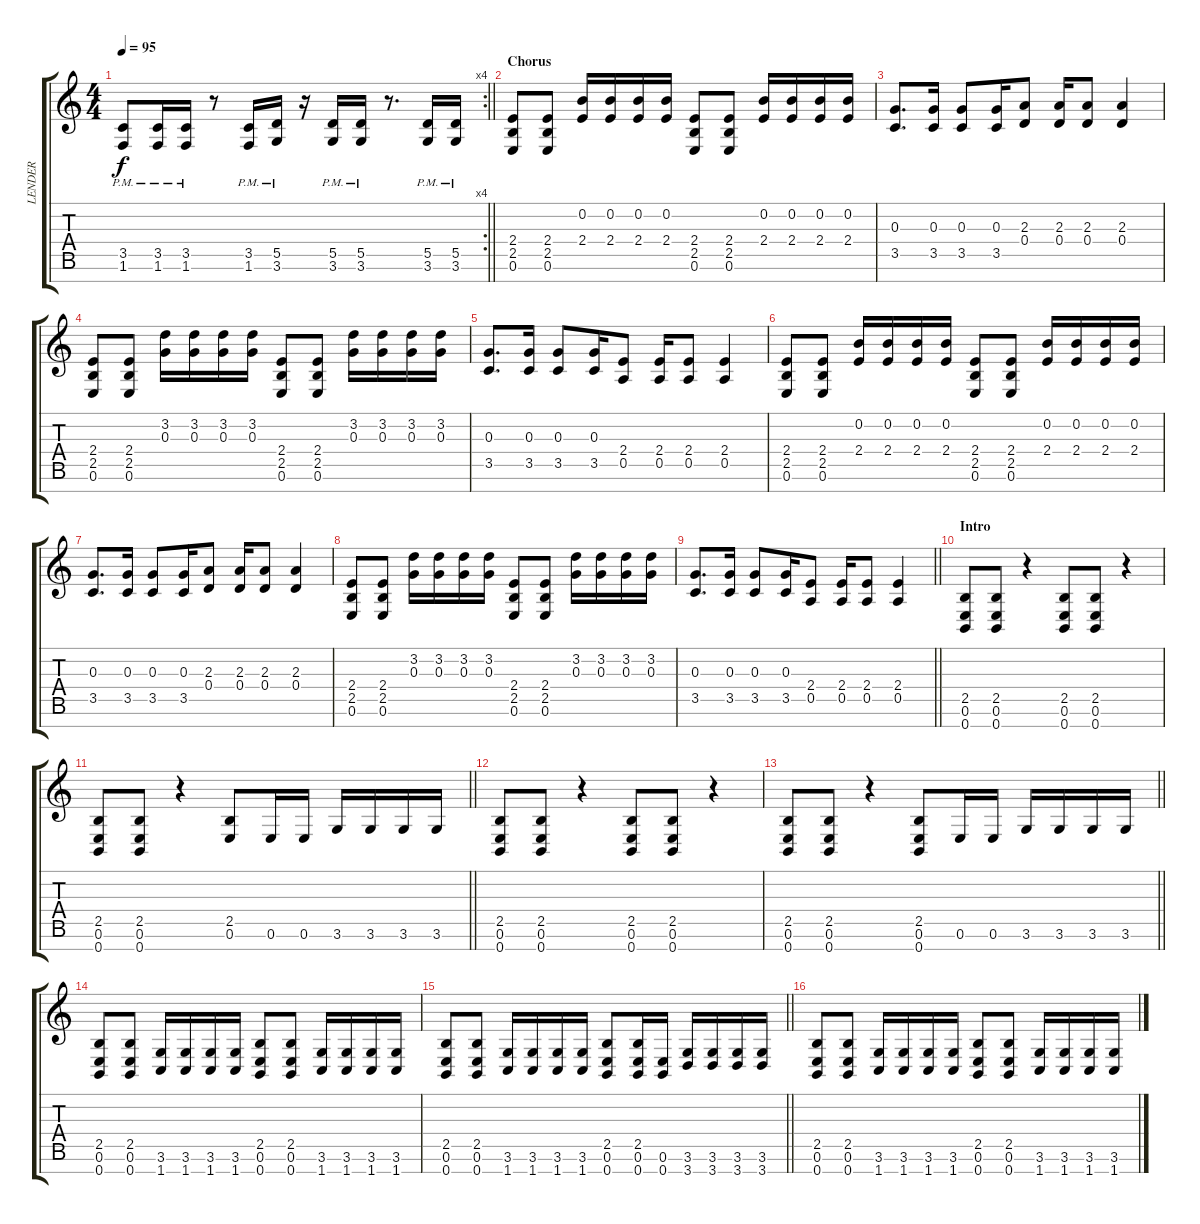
\track ("LENDER" "LENDER") {instrument distortionguitar}
\staff {score tabs}
\tuning (E4 B3 G3 D3 A2 E2 B1) {hide}
\rc 4
\ts (4 4)
\tempo 95
\clef g2
\barLineRight lightlight
\ks c
(3.5{pm} 1.6{pm}).8{dy f} (3.5{pm} 1.6{pm}).16 (3.5{pm} 1.6{pm}).16 r.8 (3.5{pm} 1.6{pm}).16 (5.5{pm} 3.6{pm}).16 r.16 (5.5{pm} 3.6{pm}).16 (5.5{pm} 3.6{pm}).16 r.8{d} (5.5{pm} 3.6{pm}).16 (5.5{pm} 3.6{pm}).16 |
\section ("" "Chorus")
(2.4 2.5 0.6).8{volume 16} (2.4 2.5 0.6).8 (0.2 2.4).16 (0.2 2.4).16 (0.2 2.4).16 (0.2 2.4).16 (2.4 2.5 0.6).8 (2.4 2.5 0.6).8 (0.2 2.4).16 (0.2 2.4).16 (0.2 2.4).16 (0.2 2.4).16 |
(0.3 3.5).8{d} (0.3 3.5).16 (0.3 3.5).8 (0.3 3.5).16 (2.3 0.4).8 (2.3 0.4).16 (2.3 0.4).8 (2.3 0.4).4 |
(2.4 2.5 0.6).8 (2.4 2.5 0.6).8 (3.2 0.3).16 (3.2 0.3).16 (3.2 0.3).16 (3.2 0.3).16 (2.4 2.5 0.6).8 (2.4 2.5 0.6).8 (3.2 0.3).16 (3.2 0.3).16 (3.2 0.3).16 (3.2 0.3).16 |
(0.3 3.5).8{d} (0.3 3.5).16 (0.3 3.5).8 (0.3 3.5).16 (2.4 0.5).8 (2.4 0.5).16 (2.4 0.5).8 (2.4 0.5).4 |
(2.4 2.5 0.6).8 (2.4 2.5 0.6).8 (0.2 2.4).16 (0.2 2.4).16 (0.2 2.4).16 (0.2 2.4).16 (2.4 2.5 0.6).8 (2.4 2.5 0.6).8 (0.2 2.4).16 (0.2 2.4).16 (0.2 2.4).16 (0.2 2.4).16 |
(0.3 3.5).8{d} (0.3 3.5).16 (0.3 3.5).8 (0.3 3.5).16 (2.3 0.4).8 (2.3 0.4).16 (2.3 0.4).8 (2.3 0.4).4 |
(2.4 2.5 0.6).8 (2.4 2.5 0.6).8 (3.2 0.3).16 (3.2 0.3).16 (3.2 0.3).16 (3.2 0.3).16 (2.4 2.5 0.6).8 (2.4 2.5 0.6).8 (3.2 0.3).16 (3.2 0.3).16 (3.2 0.3).16 (3.2 0.3).16 |
\barLineRight lightlight
(0.3 3.5).8{d} (0.3 3.5).16 (0.3 3.5).8 (0.3 3.5).16 (2.4 0.5).8 (2.4 0.5).16 (2.4 0.5).8 (2.4 0.5).4 |
\section ("" "Intro")
(2.5 0.6 0.7).8 (2.5 0.6 0.7).8 r.4 (2.5 0.6 0.7).8 (2.5 0.6 0.7).8 r.4 |
\barLineRight lightlight
(2.5 0.6 0.7).8 (2.5 0.6 0.7).8 r.4 (2.5 0.6).8 0.6.16 0.6.16 3.6.16 3.6.16 3.6.16 3.6.16 |
(2.5 0.6 0.7).8 (2.5 0.6 0.7).8 r.4 (2.5 0.6 0.7).8 (2.5 0.6 0.7).8 r.4 |
\barLineRight lightlight
(2.5 0.6 0.7).8 (2.5 0.6 0.7).8 r.4 (2.5 0.6 0.7).8 0.6.16 0.6.16 3.6.16 3.6.16 3.6.16 3.6.16 |
(2.5 0.6 0.7).8 (2.5 0.6 0.7).8 (3.6 1.7).16 (3.6 1.7).16 (3.6 1.7).16 (3.6 1.7).16 (2.5 0.6 0.7).8 (2.5 0.6 0.7).8 (3.6 1.7).16 (3.6 1.7).16 (3.6 1.7).16 (3.6 1.7).16 |
\barLineRight lightlight
(2.5 0.6 0.7).8 (2.5 0.6 0.7).8 (3.6 1.7).16 (3.6 1.7).16 (3.6 1.7).16 (3.6 1.7).16 (2.5 0.6 0.7).8 (2.5 0.6 0.7).16 (0.6 0.7).16 (3.6 3.7).16 (3.6 3.7).16 (3.6 3.7).16 (3.6 3.7).16 |
(2.5 0.6 0.7).8 (2.5 0.6 0.7).8 (3.6 1.7).16 (3.6 1.7).16 (3.6 1.7).16 (3.6 1.7).16 (2.5 0.6 0.7).8 (2.5 0.6 0.7).8 (3.6 1.7).16 (3.6 1.7).16 (3.6 1.7).16 (3.6 1.7).16
